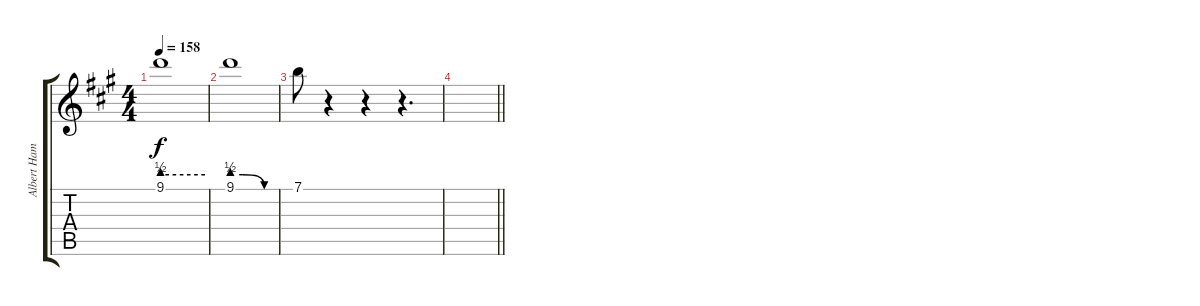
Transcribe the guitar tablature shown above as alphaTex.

\track ("Albert Hammond Jr." "Albert Ham") {instrument overdrivenguitar}
\staff {score tabs}
\tuning (E4 B3 G3 D3 A2 E2) {hide}
\ts (4 4)
\tempo 158
\clef g2
\ks a
9.1{be (hold 0 2 60 2) t}.1{dy f} |
9.1{be (custom 0 2 15 2 45 0 60 0)}.1 |
7.1.8 r.4 r.4 r.4{d} |
\barLineRight lightlight
